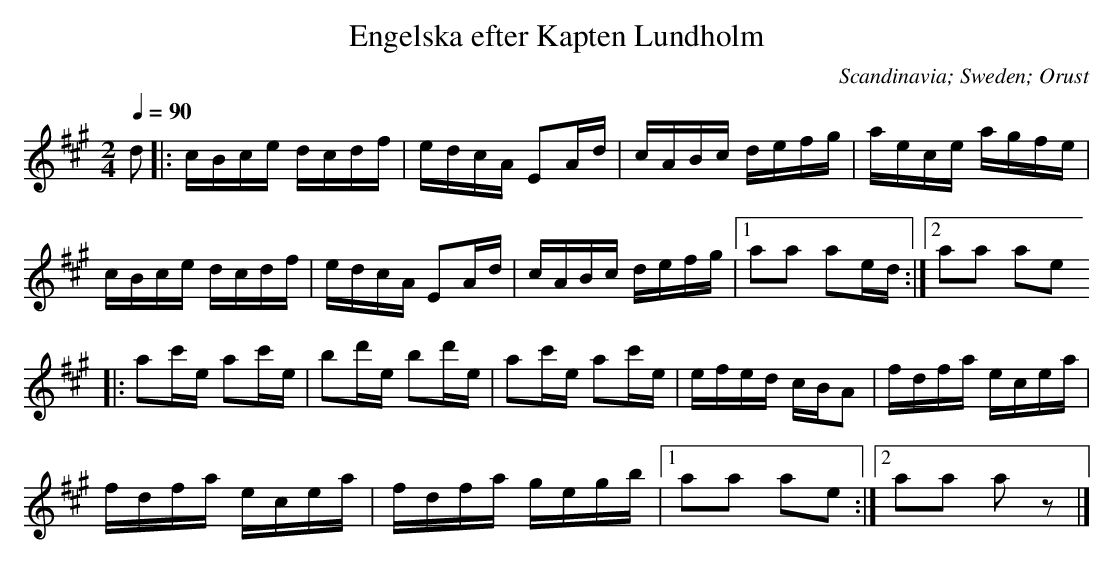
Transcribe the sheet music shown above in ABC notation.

X:1
T:Engelska efter Kapten Lundholm
O:Scandinavia; Sweden; Orust
Q:1/4=90
L:1/16
M:2/4
K:A
d2 |: cBce dcdf | edcA E2Ad | cABc defg | aece agfe |$ cBce dcdf | edcA E2Ad | cABc defg |1
a2a2 a2ed :|2 a2a2 a2e2 $|: a2c'e a2c'e | b2d'e b2d'e | a2c'e a2c'e | efed cBA2 | fdfa ecea |$
fdfa ecea | fdfa gegb |1 a2a2 a2e2 :|2 a2a2 a2 z2 |]
